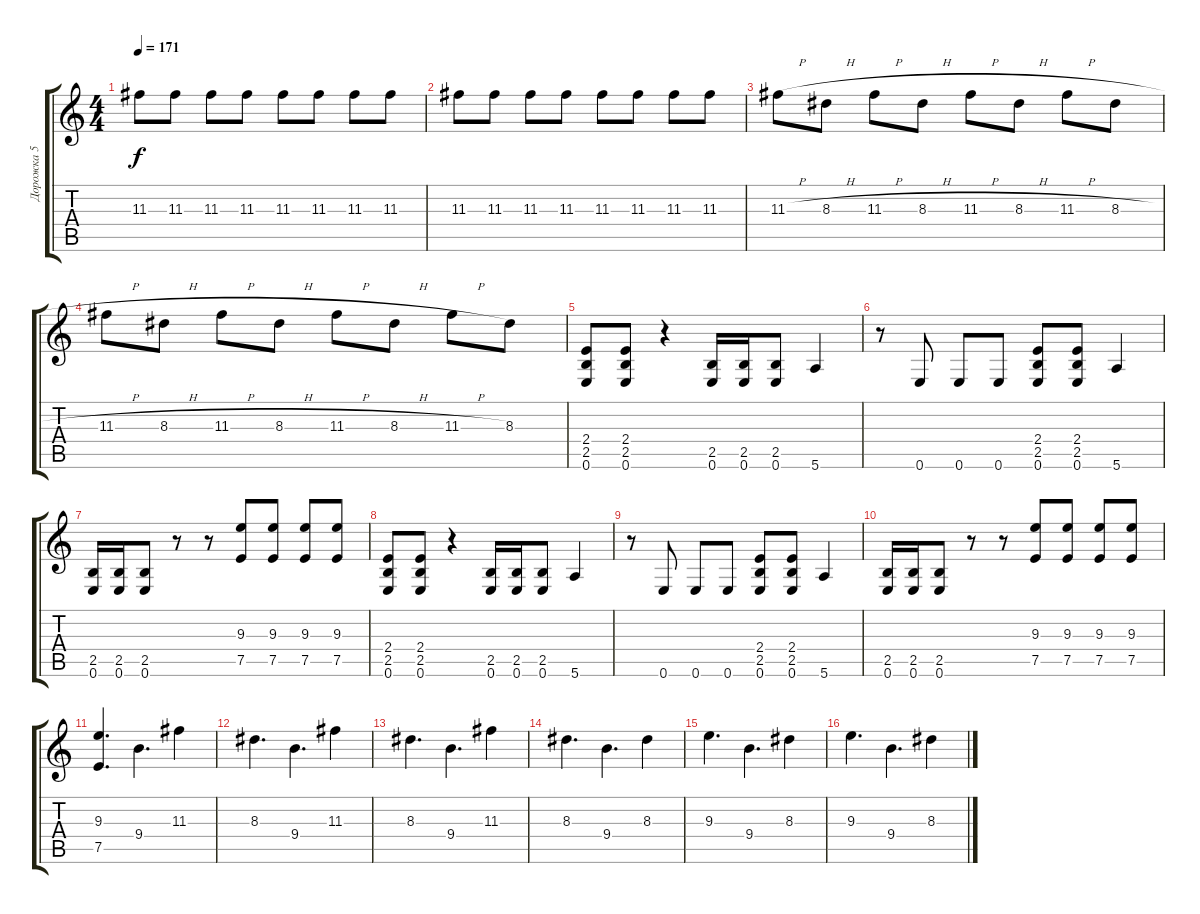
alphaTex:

\track ("Дорожка 5" "Дорожка 5") {instrument overdrivenguitar}
\staff {score tabs}
\tuning (E4 B3 G3 D3 A2 E2) {hide}
\ts (4 4)
\tempo 171
\clef g2
\ks c
11.3.8{dy f} 11.3.8 11.3.8 11.3.8 11.3.8 11.3.8 11.3.8 11.3.8 |
11.3.8 11.3.8 11.3.8 11.3.8 11.3.8 11.3.8 11.3.8 11.3.8 |
11.3{h}.8 8.3{h}.8 11.3{h}.8 8.3{h}.8 11.3{h}.8 8.3{h}.8 11.3{h}.8 8.3{h}.8 |
11.3{h}.8 8.3{h}.8 11.3{h}.8 8.3{h}.8 11.3{h}.8 8.3{h}.8 11.3{h}.8 8.3.8 |
(2.4 2.5 0.6).8 (2.4 2.5 0.6).8 r.4 (2.5 0.6).16 (2.5 0.6).16 (2.5 0.6).8 5.6.4 |
r.8 0.6.8 0.6.8 0.6.8 (2.4 2.5 0.6).8 (2.4 2.5 0.6).8 5.6.4 |
(2.5 0.6).16 (2.5 0.6).16 (2.5 0.6).8 r.8 r.8 (9.3 7.5).8 (9.3 7.5).8 (9.3 7.5).8 (9.3 7.5).8 |
(2.4 2.5 0.6).8 (2.4 2.5 0.6).8 r.4 (2.5 0.6).16 (2.5 0.6).16 (2.5 0.6).8 5.6.4 |
r.8 0.6.8 0.6.8 0.6.8 (2.4 2.5 0.6).8 (2.4 2.5 0.6).8 5.6.4 |
(2.5 0.6).16 (2.5 0.6).16 (2.5 0.6).8 r.8 r.8 (9.3 7.5).8 (9.3 7.5).8 (9.3 7.5).8 (9.3 7.5).8 |
(9.3 7.5).4{d} 9.4.4{d} 11.3.4 |
8.3.4{d} 9.4.4{d} 11.3.4 |
8.3.4{d} 9.4.4{d} 11.3.4 |
8.3.4{d} 9.4.4{d} 8.3.4 |
9.3.4{d} 9.4.4{d} 8.3.4 |
9.3.4{d} 9.4.4{d} 8.3.4
